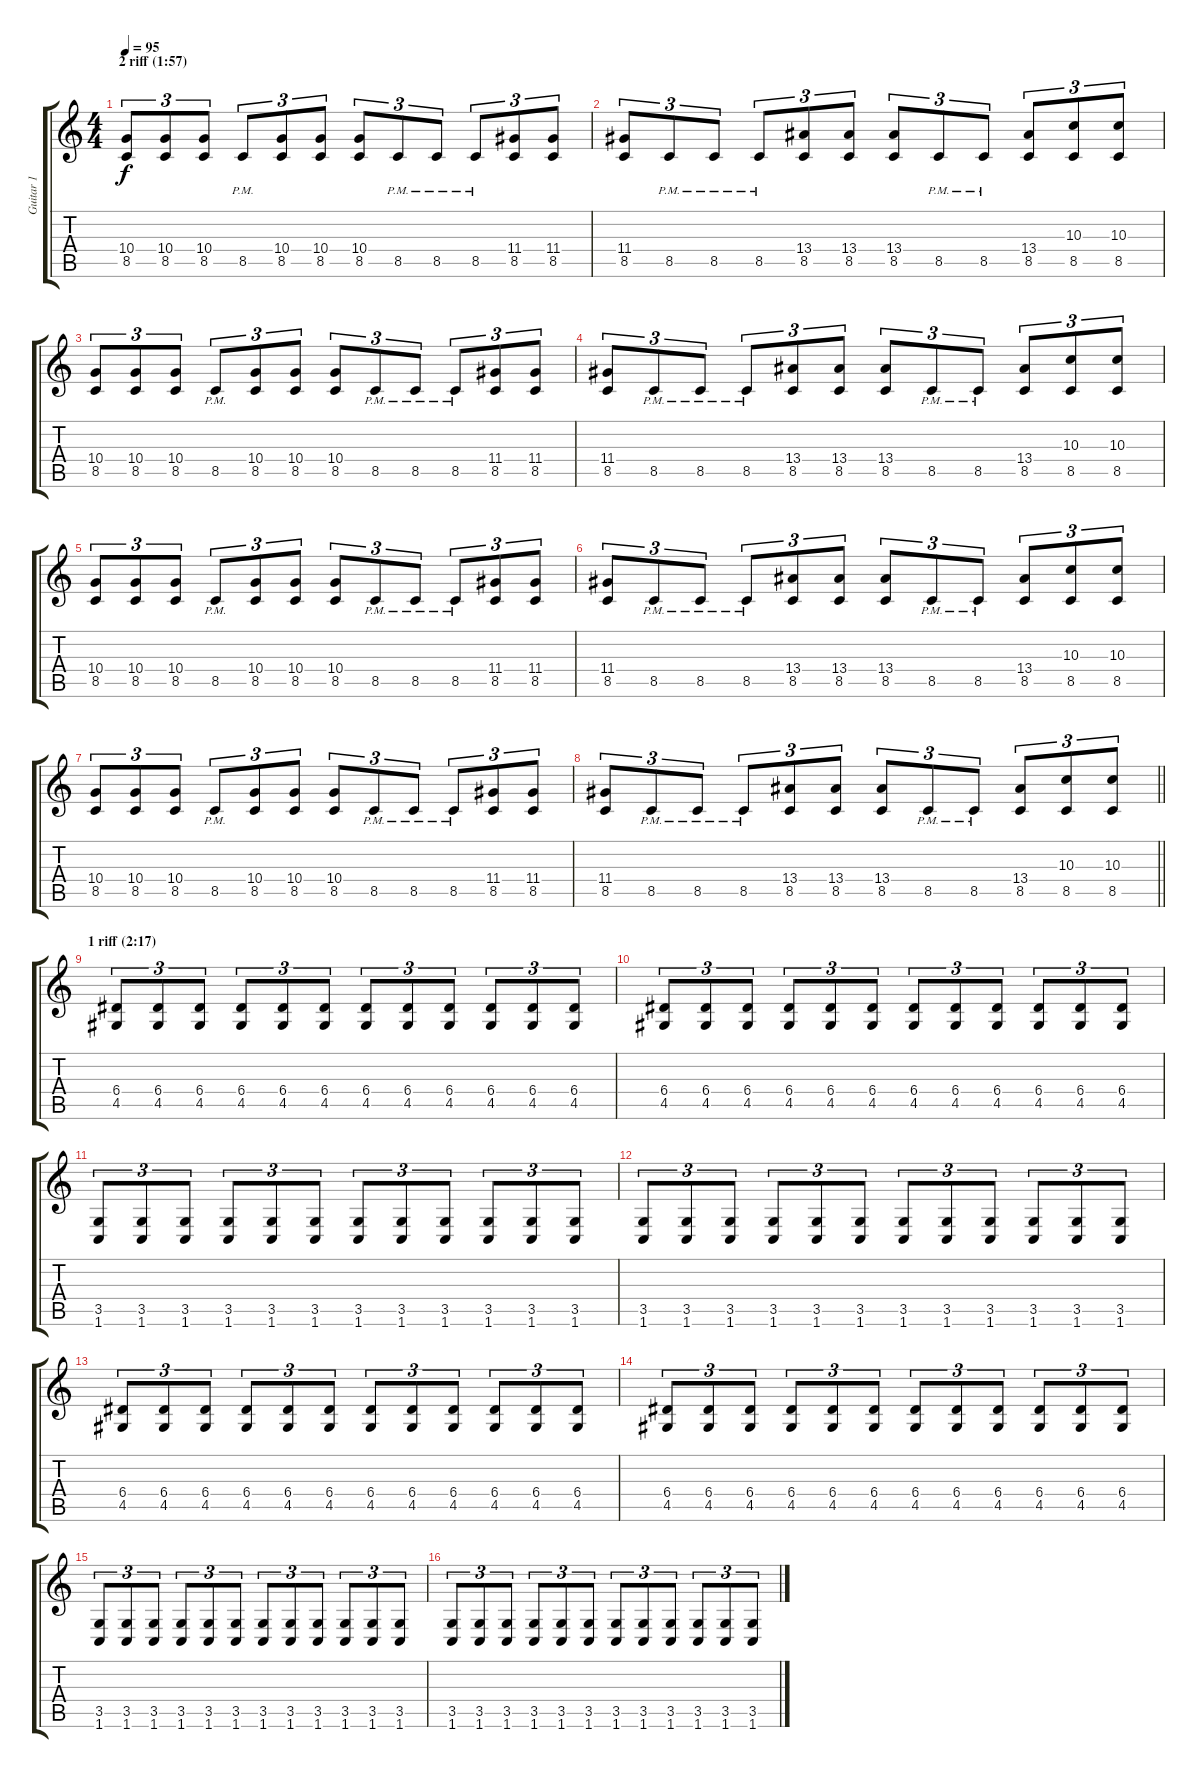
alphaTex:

\track ("Guitar 1" "Guitar 1") {instrument distortionguitar}
\staff {score tabs}
\tuning (B3 Gb3 D3 A2 E2 B1) {hide}
\ts (4 4)
\section ("" "2 riff (1:57)")
\tempo 95
\clef g2
\ks c
(10.4 8.5).8{tu (3 2) dy f} (10.4 8.5).8{tu (3 2)} (10.4 8.5).8{tu (3 2)} 8.5{pm}.8{tu (3 2)} (10.4 8.5).8{tu (3 2)} (10.4 8.5).8{tu (3 2)} (10.4 8.5).8{tu (3 2)} 8.5{pm}.8{tu (3 2)} 8.5{pm}.8{tu (3 2)} 8.5{pm}.8{tu (3 2)} (11.4 8.5).8{tu (3 2)} (11.4 8.5).8{tu (3 2)} |
(11.4 8.5).8{tu (3 2)} 8.5{pm}.8{tu (3 2)} 8.5{pm}.8{tu (3 2)} 8.5{pm}.8{tu (3 2)} (13.4 8.5).8{tu (3 2)} (13.4 8.5).8{tu (3 2)} (13.4 8.5).8{tu (3 2)} 8.5{pm}.8{tu (3 2)} 8.5{pm}.8{tu (3 2)} (13.4 8.5).8{tu (3 2)} (10.3 8.5).8{tu (3 2)} (10.3 8.5).8{tu (3 2)} |
(10.4 8.5).8{tu (3 2)} (10.4 8.5).8{tu (3 2)} (10.4 8.5).8{tu (3 2)} 8.5{pm}.8{tu (3 2)} (10.4 8.5).8{tu (3 2)} (10.4 8.5).8{tu (3 2)} (10.4 8.5).8{tu (3 2)} 8.5{pm}.8{tu (3 2)} 8.5{pm}.8{tu (3 2)} 8.5{pm}.8{tu (3 2)} (11.4 8.5).8{tu (3 2)} (11.4 8.5).8{tu (3 2)} |
(11.4 8.5).8{tu (3 2)} 8.5{pm}.8{tu (3 2)} 8.5{pm}.8{tu (3 2)} 8.5{pm}.8{tu (3 2)} (13.4 8.5).8{tu (3 2)} (13.4 8.5).8{tu (3 2)} (13.4 8.5).8{tu (3 2)} 8.5{pm}.8{tu (3 2)} 8.5{pm}.8{tu (3 2)} (13.4 8.5).8{tu (3 2)} (10.3 8.5).8{tu (3 2)} (10.3 8.5).8{tu (3 2)} |
(10.4 8.5).8{tu (3 2)} (10.4 8.5).8{tu (3 2)} (10.4 8.5).8{tu (3 2)} 8.5{pm}.8{tu (3 2)} (10.4 8.5).8{tu (3 2)} (10.4 8.5).8{tu (3 2)} (10.4 8.5).8{tu (3 2)} 8.5{pm}.8{tu (3 2)} 8.5{pm}.8{tu (3 2)} 8.5{pm}.8{tu (3 2)} (11.4 8.5).8{tu (3 2)} (11.4 8.5).8{tu (3 2)} |
(11.4 8.5).8{tu (3 2)} 8.5{pm}.8{tu (3 2)} 8.5{pm}.8{tu (3 2)} 8.5{pm}.8{tu (3 2)} (13.4 8.5).8{tu (3 2)} (13.4 8.5).8{tu (3 2)} (13.4 8.5).8{tu (3 2)} 8.5{pm}.8{tu (3 2)} 8.5{pm}.8{tu (3 2)} (13.4 8.5).8{tu (3 2)} (10.3 8.5).8{tu (3 2)} (10.3 8.5).8{tu (3 2)} |
(10.4 8.5).8{tu (3 2)} (10.4 8.5).8{tu (3 2)} (10.4 8.5).8{tu (3 2)} 8.5{pm}.8{tu (3 2)} (10.4 8.5).8{tu (3 2)} (10.4 8.5).8{tu (3 2)} (10.4 8.5).8{tu (3 2)} 8.5{pm}.8{tu (3 2)} 8.5{pm}.8{tu (3 2)} 8.5{pm}.8{tu (3 2)} (11.4 8.5).8{tu (3 2)} (11.4 8.5).8{tu (3 2)} |
\barLineRight lightlight
(11.4 8.5).8{tu (3 2)} 8.5{pm}.8{tu (3 2)} 8.5{pm}.8{tu (3 2)} 8.5{pm}.8{tu (3 2)} (13.4 8.5).8{tu (3 2)} (13.4 8.5).8{tu (3 2)} (13.4 8.5).8{tu (3 2)} 8.5{pm}.8{tu (3 2)} 8.5{pm}.8{tu (3 2)} (13.4 8.5).8{tu (3 2)} (10.3 8.5).8{tu (3 2)} (10.3 8.5).8{tu (3 2)} |
\section ("" "1 riff (2:17)")
(6.4 4.5).8{tu (3 2)} (6.4 4.5).8{tu (3 2)} (6.4 4.5).8{tu (3 2)} (6.4 4.5).8{tu (3 2)} (6.4 4.5).8{tu (3 2)} (6.4 4.5).8{tu (3 2)} (6.4 4.5).8{tu (3 2)} (6.4 4.5).8{tu (3 2)} (6.4 4.5).8{tu (3 2)} (6.4 4.5).8{tu (3 2)} (6.4 4.5).8{tu (3 2)} (6.4 4.5).8{tu (3 2)} |
(6.4 4.5).8{tu (3 2)} (6.4 4.5).8{tu (3 2)} (6.4 4.5).8{tu (3 2)} (6.4 4.5).8{tu (3 2)} (6.4 4.5).8{tu (3 2)} (6.4 4.5).8{tu (3 2)} (6.4 4.5).8{tu (3 2)} (6.4 4.5).8{tu (3 2)} (6.4 4.5).8{tu (3 2)} (6.4 4.5).8{tu (3 2)} (6.4 4.5).8{tu (3 2)} (6.4 4.5).8{tu (3 2)} |
(3.5 1.6).8{tu (3 2)} (3.5 1.6).8{tu (3 2)} (3.5 1.6).8{tu (3 2)} (3.5 1.6).8{tu (3 2)} (3.5 1.6).8{tu (3 2)} (3.5 1.6).8{tu (3 2)} (3.5 1.6).8{tu (3 2)} (3.5 1.6).8{tu (3 2)} (3.5 1.6).8{tu (3 2)} (3.5 1.6).8{tu (3 2)} (3.5 1.6).8{tu (3 2)} (3.5 1.6).8{tu (3 2)} |
(3.5 1.6).8{tu (3 2)} (3.5 1.6).8{tu (3 2)} (3.5 1.6).8{tu (3 2)} (3.5 1.6).8{tu (3 2)} (3.5 1.6).8{tu (3 2)} (3.5 1.6).8{tu (3 2)} (3.5 1.6).8{tu (3 2)} (3.5 1.6).8{tu (3 2)} (3.5 1.6).8{tu (3 2)} (3.5 1.6).8{tu (3 2)} (3.5 1.6).8{tu (3 2)} (3.5 1.6).8{tu (3 2)} |
(6.4 4.5).8{tu (3 2)} (6.4 4.5).8{tu (3 2)} (6.4 4.5).8{tu (3 2)} (6.4 4.5).8{tu (3 2)} (6.4 4.5).8{tu (3 2)} (6.4 4.5).8{tu (3 2)} (6.4 4.5).8{tu (3 2)} (6.4 4.5).8{tu (3 2)} (6.4 4.5).8{tu (3 2)} (6.4 4.5).8{tu (3 2)} (6.4 4.5).8{tu (3 2)} (6.4 4.5).8{tu (3 2)} |
(6.4 4.5).8{tu (3 2)} (6.4 4.5).8{tu (3 2)} (6.4 4.5).8{tu (3 2)} (6.4 4.5).8{tu (3 2)} (6.4 4.5).8{tu (3 2)} (6.4 4.5).8{tu (3 2)} (6.4 4.5).8{tu (3 2)} (6.4 4.5).8{tu (3 2)} (6.4 4.5).8{tu (3 2)} (6.4 4.5).8{tu (3 2)} (6.4 4.5).8{tu (3 2)} (6.4 4.5).8{tu (3 2)} |
(3.5 1.6).8{tu (3 2)} (3.5 1.6).8{tu (3 2)} (3.5 1.6).8{tu (3 2)} (3.5 1.6).8{tu (3 2)} (3.5 1.6).8{tu (3 2)} (3.5 1.6).8{tu (3 2)} (3.5 1.6).8{tu (3 2)} (3.5 1.6).8{tu (3 2)} (3.5 1.6).8{tu (3 2)} (3.5 1.6).8{tu (3 2)} (3.5 1.6).8{tu (3 2)} (3.5 1.6).8{tu (3 2)} |
(3.5 1.6).8{tu (3 2)} (3.5 1.6).8{tu (3 2)} (3.5 1.6).8{tu (3 2)} (3.5 1.6).8{tu (3 2)} (3.5 1.6).8{tu (3 2)} (3.5 1.6).8{tu (3 2)} (3.5 1.6).8{tu (3 2)} (3.5 1.6).8{tu (3 2)} (3.5 1.6).8{tu (3 2)} (3.5 1.6).8{tu (3 2)} (3.5 1.6).8{tu (3 2)} (3.5 1.6).8{tu (3 2)}
